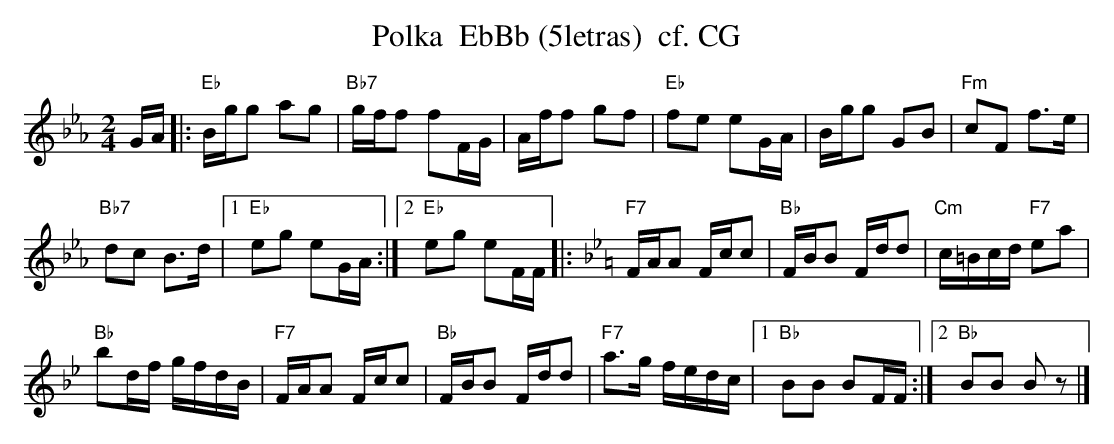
X:1
T:Polka  EbBb (5letras)  cf. CG
M:2/4
L:1/16
K:Ebmaj%%MIDI gchordon
GA |: "Eb"Bgg2 a2g2 | "Bb7"gff2 f2FG | Aff2 g2f2 | "Eb"f2e2 e2GA | Bgg2 G2B2 | "Fm"c2F2 f3e |
"Bb7"d2c2 B3d |1 "Eb"e2g2 e2GA :|2 "Eb"e2g2 e2FF |: [K:Bbmaj] "F7"FAA2 Fcc2 | "Bb"FBB2 Fdd2 | "Cm"c=Bcd "F7"e2a2 |
"Bb"b2df gfdB | "F7"FAA2 Fcc2 | "Bb"FBB2 Fdd2 | "F7"a3g fedc |1 "Bb"B2B2 B2FF :|2 "Bb"B2B2 B2z2 |]
